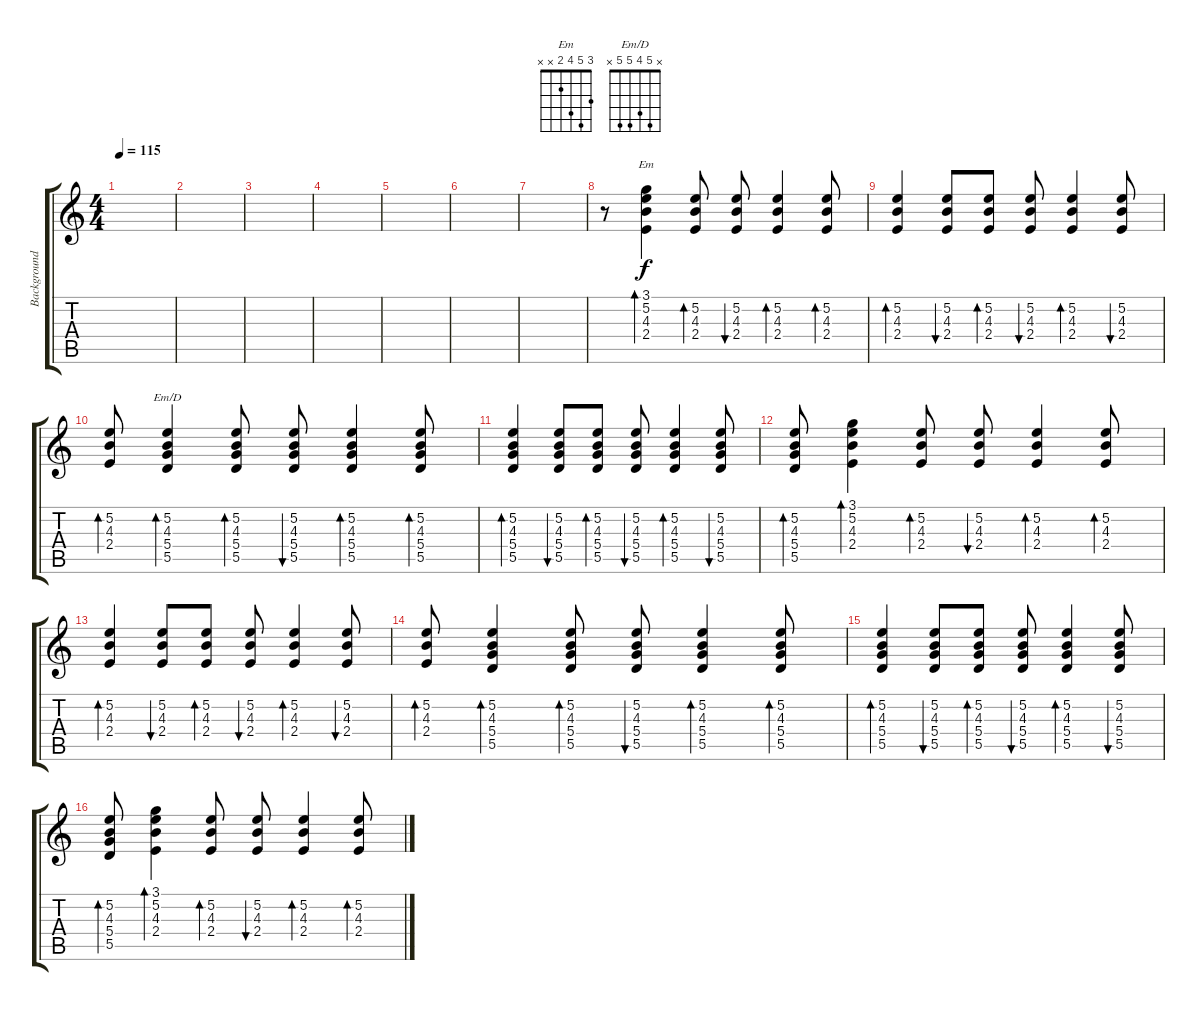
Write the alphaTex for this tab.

\track ("Background" "Background") {instrument acousticguitarsteel}
\staff {score tabs}
\tuning (E4 B3 G3 D3 A2 E2) {hide}
\chord ("Em" 3 5 4 2 x x)
\chord ("Em/D" x 5 4 5 5 x)
\ts (4 4)
\tempo 115
\clef g2
\ks c
|
|
|
|
|
|
|
r.8 (3.1 5.2 4.3 2.4).4{bd 120 ch "Em" volume 10 instrument acousticguitarsteel} (5.2 4.3 2.4).8{bd 120} (5.2 4.3 2.4).8{bu 120} (5.2 4.3 2.4).4{bd 120} (5.2 4.3 2.4).8{bd 120} |
(5.2 4.3 2.4).4{bd 120} (5.2 4.3 2.4).8{bu 120} (5.2 4.3 2.4).8{bd 120} (5.2 4.3 2.4).8{bu 120} (5.2 4.3 2.4).4{bd 120} (5.2 4.3 2.4).8{bu 120} |
(5.2 4.3 2.4).8{bd 120} (5.2 4.3 5.4 5.5).4{bd 120 ch "Em/D"} (5.2 4.3 5.4 5.5).8{bd 120} (5.2 4.3 5.4 5.5).8{bu 120} (5.2 4.3 5.4 5.5).4{bd 120} (5.2 4.3 5.4 5.5).8{bd 120} |
(5.2 4.3 5.4 5.5).4{bd 120} (5.2 4.3 5.4 5.5).8{bu 120} (5.2 4.3 5.4 5.5).8{bd 120} (5.2 4.3 5.4 5.5).8{bu 120} (5.2 4.3 5.4 5.5).4{bd 120} (5.2 4.3 5.4 5.5).8{bu 120} |
(5.2 4.3 5.4 5.5).8{bd 120} (3.1 5.2 4.3 2.4).4{bd 120} (5.2 4.3 2.4).8{bd 120} (5.2 4.3 2.4).8{bu 120} (5.2 4.3 2.4).4{bd 120} (5.2 4.3 2.4).8{bd 120} |
(5.2 4.3 2.4).4{bd 120} (5.2 4.3 2.4).8{bu 120} (5.2 4.3 2.4).8{bd 120} (5.2 4.3 2.4).8{bu 120} (5.2 4.3 2.4).4{bd 120} (5.2 4.3 2.4).8{bu 120} |
(5.2 4.3 2.4).8{bd 120} (5.2 4.3 5.4 5.5).4{bd 120} (5.2 4.3 5.4 5.5).8{bd 120} (5.2 4.3 5.4 5.5).8{bu 120} (5.2 4.3 5.4 5.5).4{bd 120} (5.2 4.3 5.4 5.5).8{bd 120} |
(5.2 4.3 5.4 5.5).4{bd 120} (5.2 4.3 5.4 5.5).8{bu 120} (5.2 4.3 5.4 5.5).8{bd 120} (5.2 4.3 5.4 5.5).8{bu 120} (5.2 4.3 5.4 5.5).4{bd 120} (5.2 4.3 5.4 5.5).8{bu 120} |
(5.2 4.3 5.4 5.5).8{bd 120} (3.1 5.2 4.3 2.4).4{bd 120} (5.2 4.3 2.4).8{bd 120} (5.2 4.3 2.4).8{bu 120} (5.2 4.3 2.4).4{bd 120} (5.2 4.3 2.4).8{bd 120}
